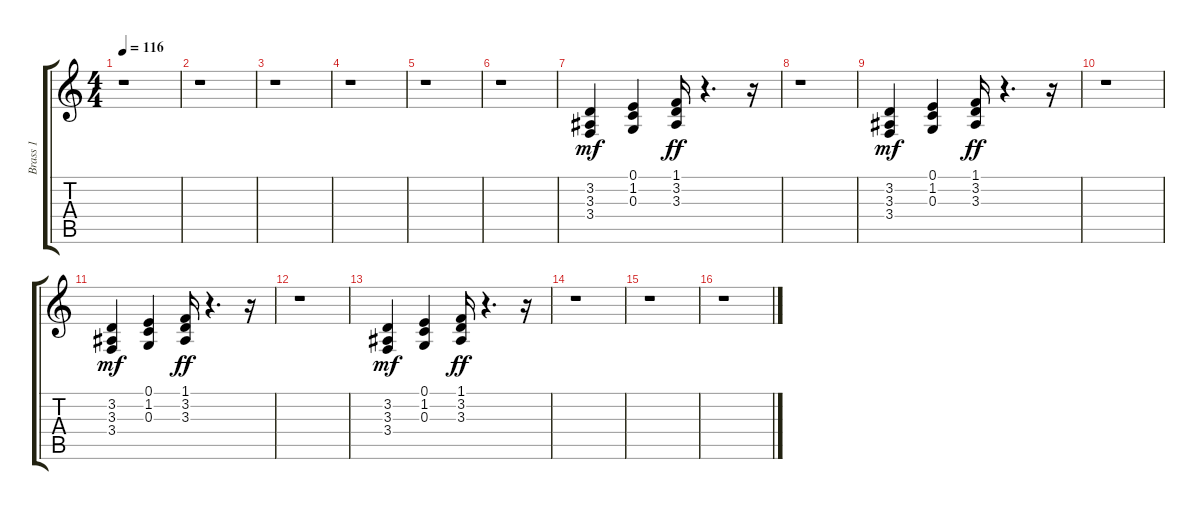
\track ("Brass 1" "Brass 1") {instrument brasssection}
\staff {score tabs}
\tuning (E4 B3 G3 D3 A2 E2) {hide}
\ts (4 4)
\tempo 116
\clef g2
\ks c
r.1{dy ff} |
r.1 |
r.1 |
r.1 |
r.1 |
r.1 |
(3.2 3.3 3.4).4{dy mf} (0.1 1.2 0.3).4 (1.1 3.2 3.3).16{dy ff} r.4{d} r.16 |
r.1 |
(3.2 3.3 3.4).4{dy mf} (0.1 1.2 0.3).4 (1.1 3.2 3.3).16{dy ff} r.4{d} r.16 |
r.1 |
(3.2 3.3 3.4).4{dy mf} (0.1 1.2 0.3).4 (1.1 3.2 3.3).16{dy ff} r.4{d} r.16 |
r.1 |
(3.2 3.3 3.4).4{dy mf} (0.1 1.2 0.3).4 (1.1 3.2 3.3).16{dy ff} r.4{d} r.16 |
r.1 |
r.1 |
r.1
